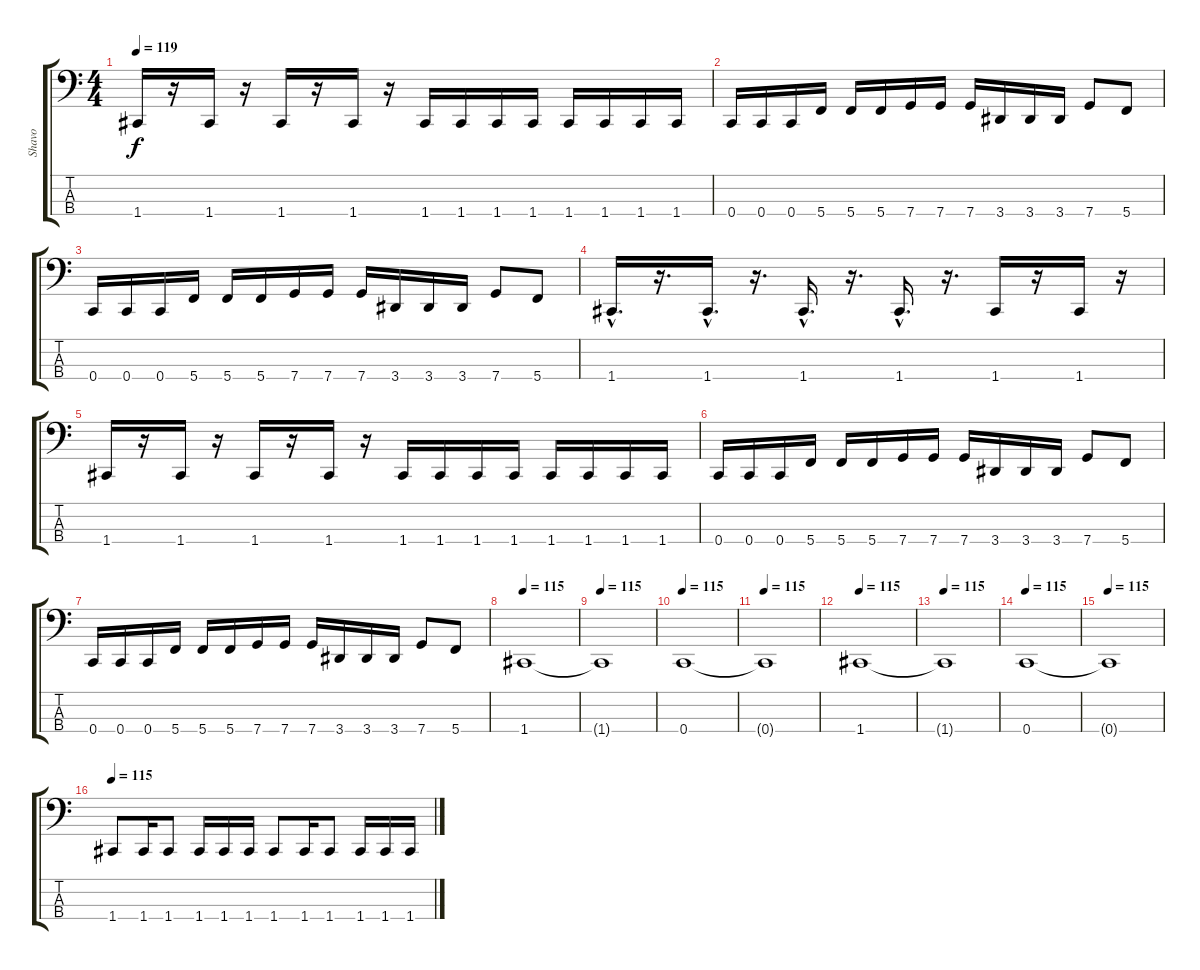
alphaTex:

\track ("Shavo" "Shavo") {instrument electricbasspick}
\staff {score tabs}
\tuning (F2 C2 G1 C1) {hide}
\ts (4 4)
\tempo 119
\clef f4
\ks c
1.4.16{dy f} r.16 1.4.16 r.16 1.4.16 r.16 1.4.16 r.16 1.4.16 1.4.16 1.4.16 1.4.16 1.4.16 1.4.16 1.4.16 1.4.16 |
0.4.16 0.4.16 0.4.16 5.4.16 5.4.16 5.4.16 7.4.16 7.4.16 7.4.16 3.4.16 3.4.16 3.4.16 7.4.8 5.4.8 |
0.4.16 0.4.16 0.4.16 5.4.16 5.4.16 5.4.16 7.4.16 7.4.16 7.4.16 3.4.16 3.4.16 3.4.16 7.4.8 5.4.8 |
1.4{hac}.16{d} r.16{d} 1.4{hac}.16{d} r.16{d} 1.4{hac}.16{d} r.16{d} 1.4{hac}.16{d} r.16{d} 1.4.16 r.16 1.4.16 r.16 |
1.4.16 r.16 1.4.16 r.16 1.4.16 r.16 1.4.16 r.16 1.4.16 1.4.16 1.4.16 1.4.16 1.4.16 1.4.16 1.4.16 1.4.16 |
0.4.16 0.4.16 0.4.16 5.4.16 5.4.16 5.4.16 7.4.16 7.4.16 7.4.16 3.4.16 3.4.16 3.4.16 7.4.8 5.4.8 |
0.4.16 0.4.16 0.4.16 5.4.16 5.4.16 5.4.16 7.4.16 7.4.16 7.4.16 3.4.16 3.4.16 3.4.16 7.4.8 5.4.8 |
\tempo 115
1.4.1{volume 10} |
\tempo 115
1.4{t}.1 |
\tempo 115
0.4.1 |
\tempo 115
0.4{t}.1 |
\tempo 115
1.4.1{volume 10} |
\tempo 115
1.4{t}.1 |
\tempo 115
0.4.1 |
\tempo 115
0.4{t}.1 |
\tempo 115
1.4.8 1.4.16 1.4.8 1.4.16 1.4.16 1.4.16 1.4.8 1.4.16 1.4.8 1.4.16 1.4.16 1.4.16
